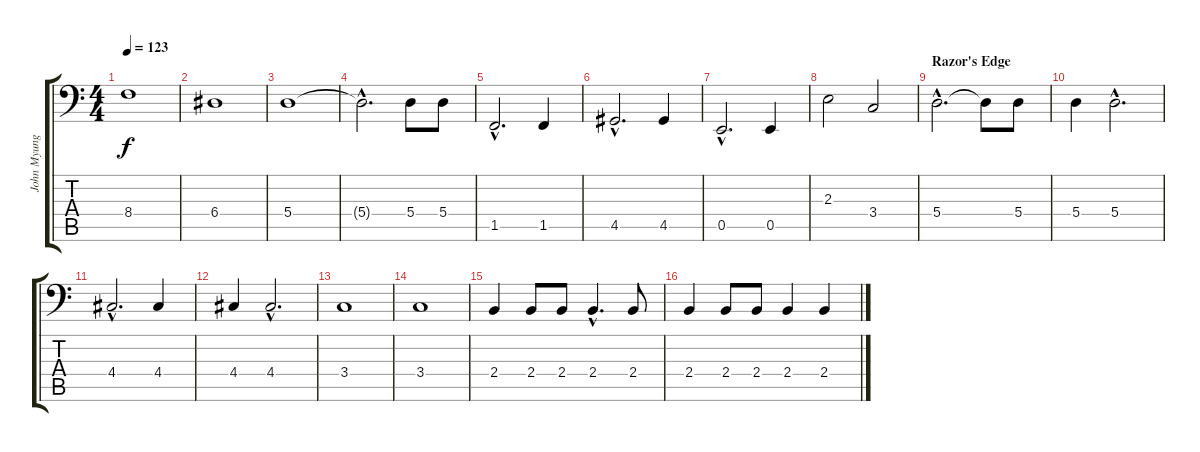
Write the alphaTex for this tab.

\track ("John Myung" "John Myung") {instrument electricbassfinger}
\staff {score tabs}
\tuning (C3 G2 D2 A1 E1 B0) {hide}
\ts (4 4)
\tempo 123
\clef f4
\ks c
8.4.1{dy f} |
6.4.1 |
5.4.1 |
5.4{hac t}.2{d} 5.4.8 5.4.8 |
1.5{hac}.2{d} 1.5.4 |
4.5{hac}.2{d} 4.5.4 |
0.5{hac}.2{d} 0.5.4 |
2.3.2 3.4.2 |
\section ("" "Razor's Edge")
5.4{hac}.2{d} 5.4{t}.8 5.4.8 |
5.4.4 5.4{hac}.2{d} |
4.4{hac}.2{d} 4.4.4 |
4.4.4 4.4{hac}.2{d} |
3.4.1 |
3.4.1 |
2.4.4 2.4.8 2.4.8 2.4{hac}.4{d} 2.4.8 |
2.4.4 2.4.8 2.4.8 2.4.4 2.4.4
